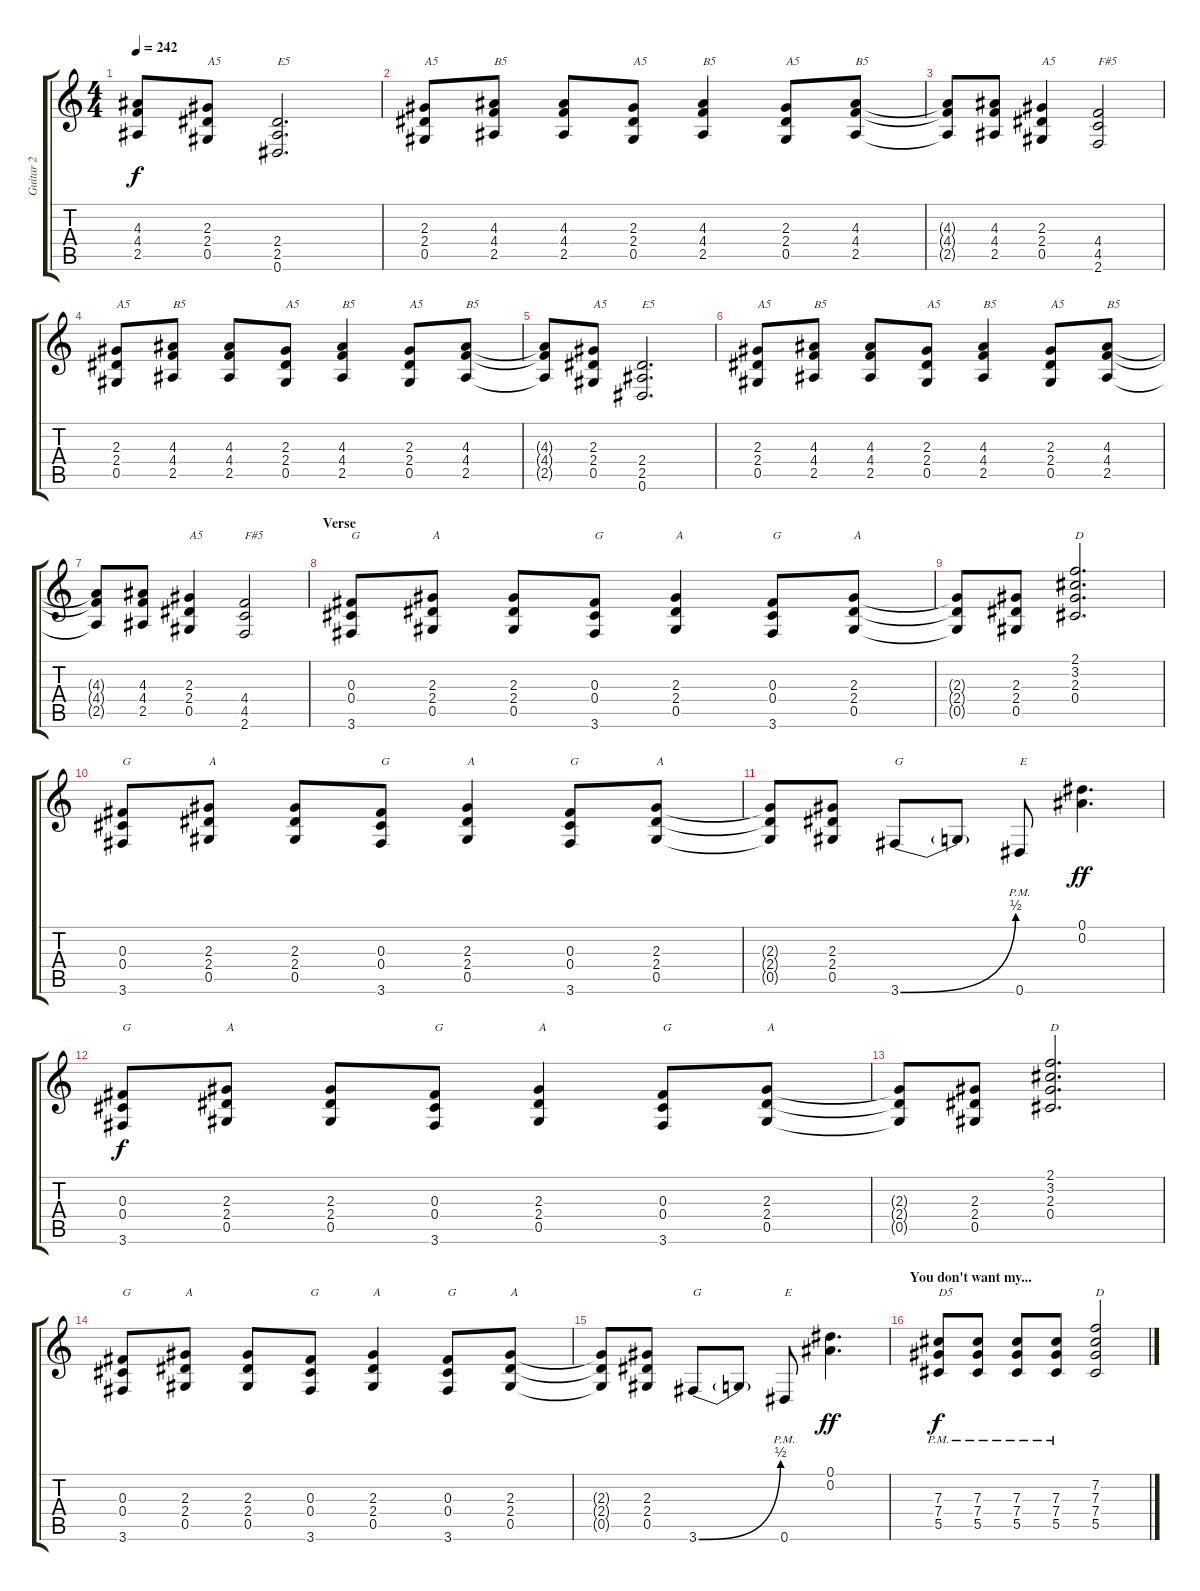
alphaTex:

\track ("Guitar 2" "Guitar 2") {instrument distortionguitar}
\staff {score tabs}
\tuning (Eb4 Bb3 Gb3 Db3 Ab2 Eb2) {hide}
\ts (4 4)
\tempo 242
\clef g2
\ks c
(4.3{t} 4.4{t} 2.5{t}).8{dy f} (2.3 2.4 0.5).8{txt "A5"} (2.4 2.5 0.6).2{d txt "E5"} |
(2.3 2.4 0.5).8{txt "A5"} (4.3 4.4 2.5).8{txt "B5"} (4.3 4.4 2.5).8 (2.3 2.4 0.5).8{txt "A5"} (4.3 4.4 2.5).4{txt "B5"} (2.3 2.4 0.5).8{txt "A5"} (4.3 4.4 2.5).8{txt "B5"} |
(4.3{t} 4.4{t} 2.5{t}).8 (4.3 4.4 2.5).8 (2.3 2.4 0.5).4{txt "A5"} (4.4 4.5 2.6).2{txt "F#5"} |
(2.3 2.4 0.5).8{txt "A5"} (4.3 4.4 2.5).8{txt "B5"} (4.3 4.4 2.5).8 (2.3 2.4 0.5).8{txt "A5"} (4.3 4.4 2.5).4{txt "B5"} (2.3 2.4 0.5).8{txt "A5"} (4.3 4.4 2.5).8{txt "B5"} |
(4.3{t} 4.4{t} 2.5{t}).8 (2.3 2.4 0.5).8{txt "A5"} (2.4 2.5 0.6).2{d txt "E5"} |
(2.3 2.4 0.5).8{txt "A5"} (4.3 4.4 2.5).8{txt "B5"} (4.3 4.4 2.5).8 (2.3 2.4 0.5).8{txt "A5"} (4.3 4.4 2.5).4{txt "B5"} (2.3 2.4 0.5).8{txt "A5"} (4.3 4.4 2.5).8{txt "B5"} |
(4.3{t} 4.4{t} 2.5{t}).8 (4.3 4.4 2.5).8 (2.3 2.4 0.5).4{txt "A5"} (4.4 4.5 2.6).2{txt "F#5"} |
\section ("" "Verse")
(0.3 0.4 3.6).8{txt "G"} (2.3 2.4 0.5).8{txt "A"} (2.3 2.4 0.5).8 (0.3 0.4 3.6).8{txt "G"} (2.3 2.4 0.5).4{txt "A"} (0.3 0.4 3.6).8{txt "G"} (2.3 2.4 0.5).8{txt "A"} |
(2.3{t} 2.4{t} 0.5{t}).8 (2.3 2.4 0.5).8 (2.1 3.2 2.3 0.4).2{d txt "D"} |
(0.3 0.4 3.6).8{txt "G"} (2.3 2.4 0.5).8{txt "A"} (2.3 2.4 0.5).8 (0.3 0.4 3.6).8{txt "G"} (2.3 2.4 0.5).4{txt "A"} (0.3 0.4 3.6).8{txt "G"} (2.3 2.4 0.5).8{txt "A"} |
(2.3{t} 2.4{t} 0.5{t}).8 (2.3 2.4 0.5).8 3.6{be (bend 0 0 60 2)}.8{txt "G"} 3.6{t}.8 0.6{pm}.8{txt "E"} (0.1 0.2).4{d dy ff} |
(0.3 0.4 3.6).8{txt "G" dy f} (2.3 2.4 0.5).8{txt "A"} (2.3 2.4 0.5).8 (0.3 0.4 3.6).8{txt "G"} (2.3 2.4 0.5).4{txt "A"} (0.3 0.4 3.6).8{txt "G"} (2.3 2.4 0.5).8{txt "A"} |
(2.3{t} 2.4{t} 0.5{t}).8 (2.3 2.4 0.5).8 (2.1 3.2 2.3 0.4).2{d txt "D"} |
(0.3 0.4 3.6).8{txt "G"} (2.3 2.4 0.5).8{txt "A"} (2.3 2.4 0.5).8 (0.3 0.4 3.6).8{txt "G"} (2.3 2.4 0.5).4{txt "A"} (0.3 0.4 3.6).8{txt "G"} (2.3 2.4 0.5).8{txt "A"} |
(2.3{t} 2.4{t} 0.5{t}).8 (2.3 2.4 0.5).8 3.6{be (bend 0 0 60 2)}.8{txt "G"} 3.6{t}.8 0.6{pm}.8{txt "E"} (0.1 0.2).4{d dy ff} |
\section ("" "You don't want my...")
(7.3 7.4{pm} 5.5).8{txt "D5" dy f} (7.3 7.4{pm} 5.5).8 (7.3 7.4{pm} 5.5).8 (7.3 7.4{pm} 5.5).8 (7.2 7.3 7.4 5.5).2{txt "D"}
